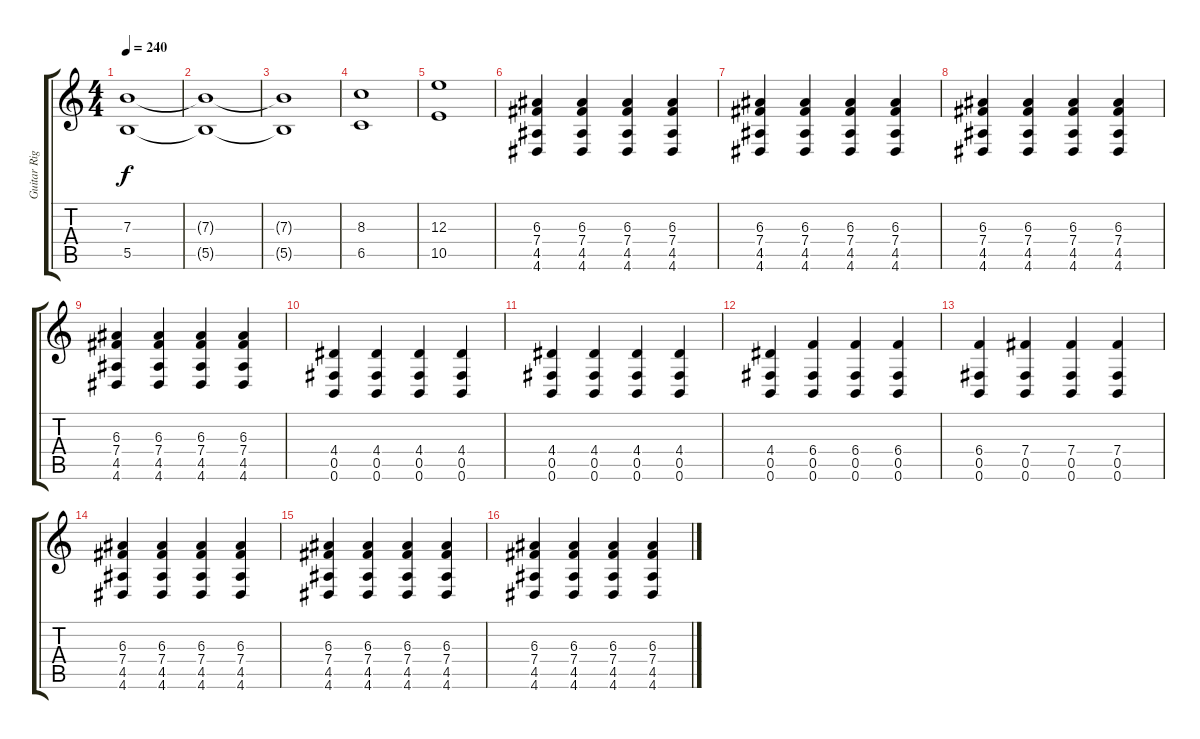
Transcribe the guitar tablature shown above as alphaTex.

\track ("Guitar Right" "Guitar Rig") {instrument overdrivenguitar}
\staff {score tabs}
\tuning (Db4 Ab3 E3 B2 Gb2 B1) {hide}
\ts (4 4)
\tempo 240
\clef g2
\ks c
(7.3 5.5).1{dy f} |
(7.3{t} 5.5{t}).1 |
(7.3{t} 5.5{t}).1 |
(8.3 6.5).1 |
(12.3 10.5).1 |
(6.3 7.4 4.5 4.6).4 (6.3 7.4 4.5 4.6).4 (6.3 7.4 4.5 4.6).4 (6.3 7.4 4.5 4.6).4 |
(6.3 7.4 4.5 4.6).4 (6.3 7.4 4.5 4.6).4 (6.3 7.4 4.5 4.6).4 (6.3 7.4 4.5 4.6).4 |
(6.3 7.4 4.5 4.6).4 (6.3 7.4 4.5 4.6).4 (6.3 7.4 4.5 4.6).4 (6.3 7.4 4.5 4.6).4 |
(6.3 7.4 4.5 4.6).4 (6.3 7.4 4.5 4.6).4 (6.3 7.4 4.5 4.6).4 (6.3 7.4 4.5 4.6).4 |
(4.4 0.5 0.6).4 (4.4 0.5 0.6).4 (4.4 0.5 0.6).4 (4.4 0.5 0.6).4 |
(4.4 0.5 0.6).4 (4.4 0.5 0.6).4 (4.4 0.5 0.6).4 (4.4 0.5 0.6).4 |
(4.4 0.5 0.6).4 (6.4 0.5 0.6).4 (6.4 0.5 0.6).4 (6.4 0.5 0.6).4 |
(6.4 0.5 0.6).4 (7.4 0.5 0.6).4 (7.4 0.5 0.6).4 (7.4 0.5 0.6).4 |
(6.3 7.4 4.5 4.6).4 (6.3 7.4 4.5 4.6).4 (6.3 7.4 4.5 4.6).4 (6.3 7.4 4.5 4.6).4 |
(6.3 7.4 4.5 4.6).4 (6.3 7.4 4.5 4.6).4 (6.3 7.4 4.5 4.6).4 (6.3 7.4 4.5 4.6).4 |
(6.3 7.4 4.5 4.6).4 (6.3 7.4 4.5 4.6).4 (6.3 7.4 4.5 4.6).4 (6.3 7.4 4.5 4.6).4
